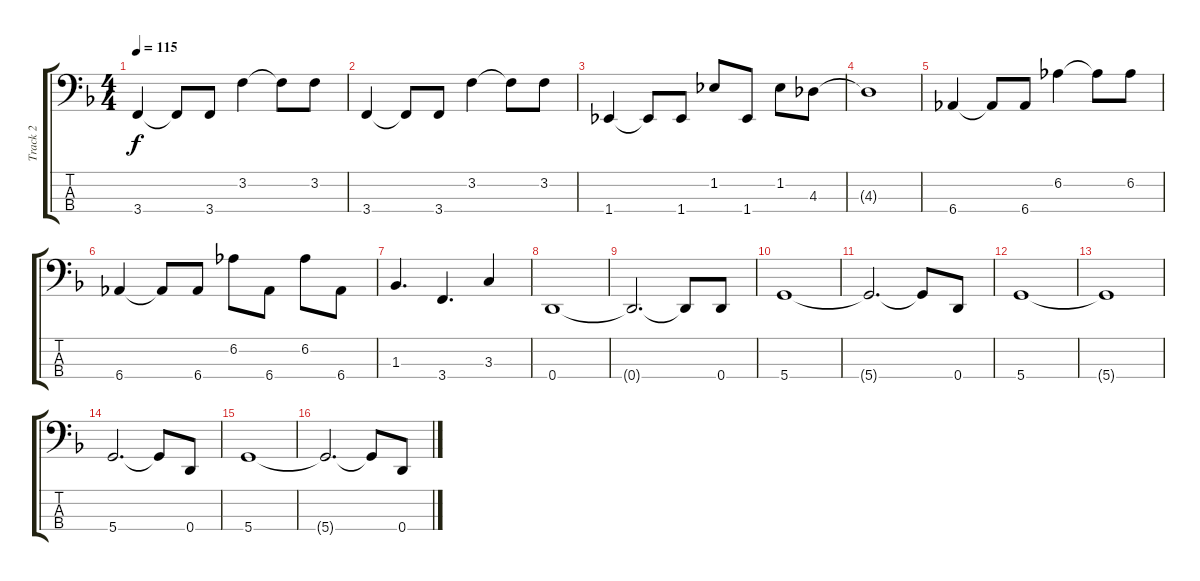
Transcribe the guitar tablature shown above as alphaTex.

\track ("Track 2" "Track 2") {instrument slapbass1}
\staff {score tabs}
\tuning (G2 D2 A1 D1) {hide}
\ts (4 4)
\tempo 115
\clef f4
\ks f
3.4.4{dy f} 3.4{t}.8 3.4.8 3.2.4 3.2{t}.8 3.2.8 |
3.4.4 3.4{t}.8 3.4.8 3.2.4 3.2{t}.8 3.2.8 |
1.4.4 1.4{t}.8 1.4.8 1.2.8 1.4.8 1.2.8 4.3.8 |
4.3{t}.1 |
6.4.4 6.4{t}.8 6.4.8 6.2.4 6.2{t}.8 6.2.8 |
6.4.4 6.4{t}.8 6.4.8 6.2.8 6.4.8 6.2.8 6.4.8 |
1.3.4{d} 3.4.4{d} 3.3.4 |
0.4.1 |
0.4{t}.2{d} 0.4{t}.8 0.4.8 |
5.4.1 |
5.4{t}.2{d} 5.4{t}.8 0.4.8 |
5.4.1 |
5.4{t}.1 |
5.4.2{d} 5.4{t}.8 0.4.8 |
5.4.1 |
5.4{t}.2{d} 5.4{t}.8 0.4.8
